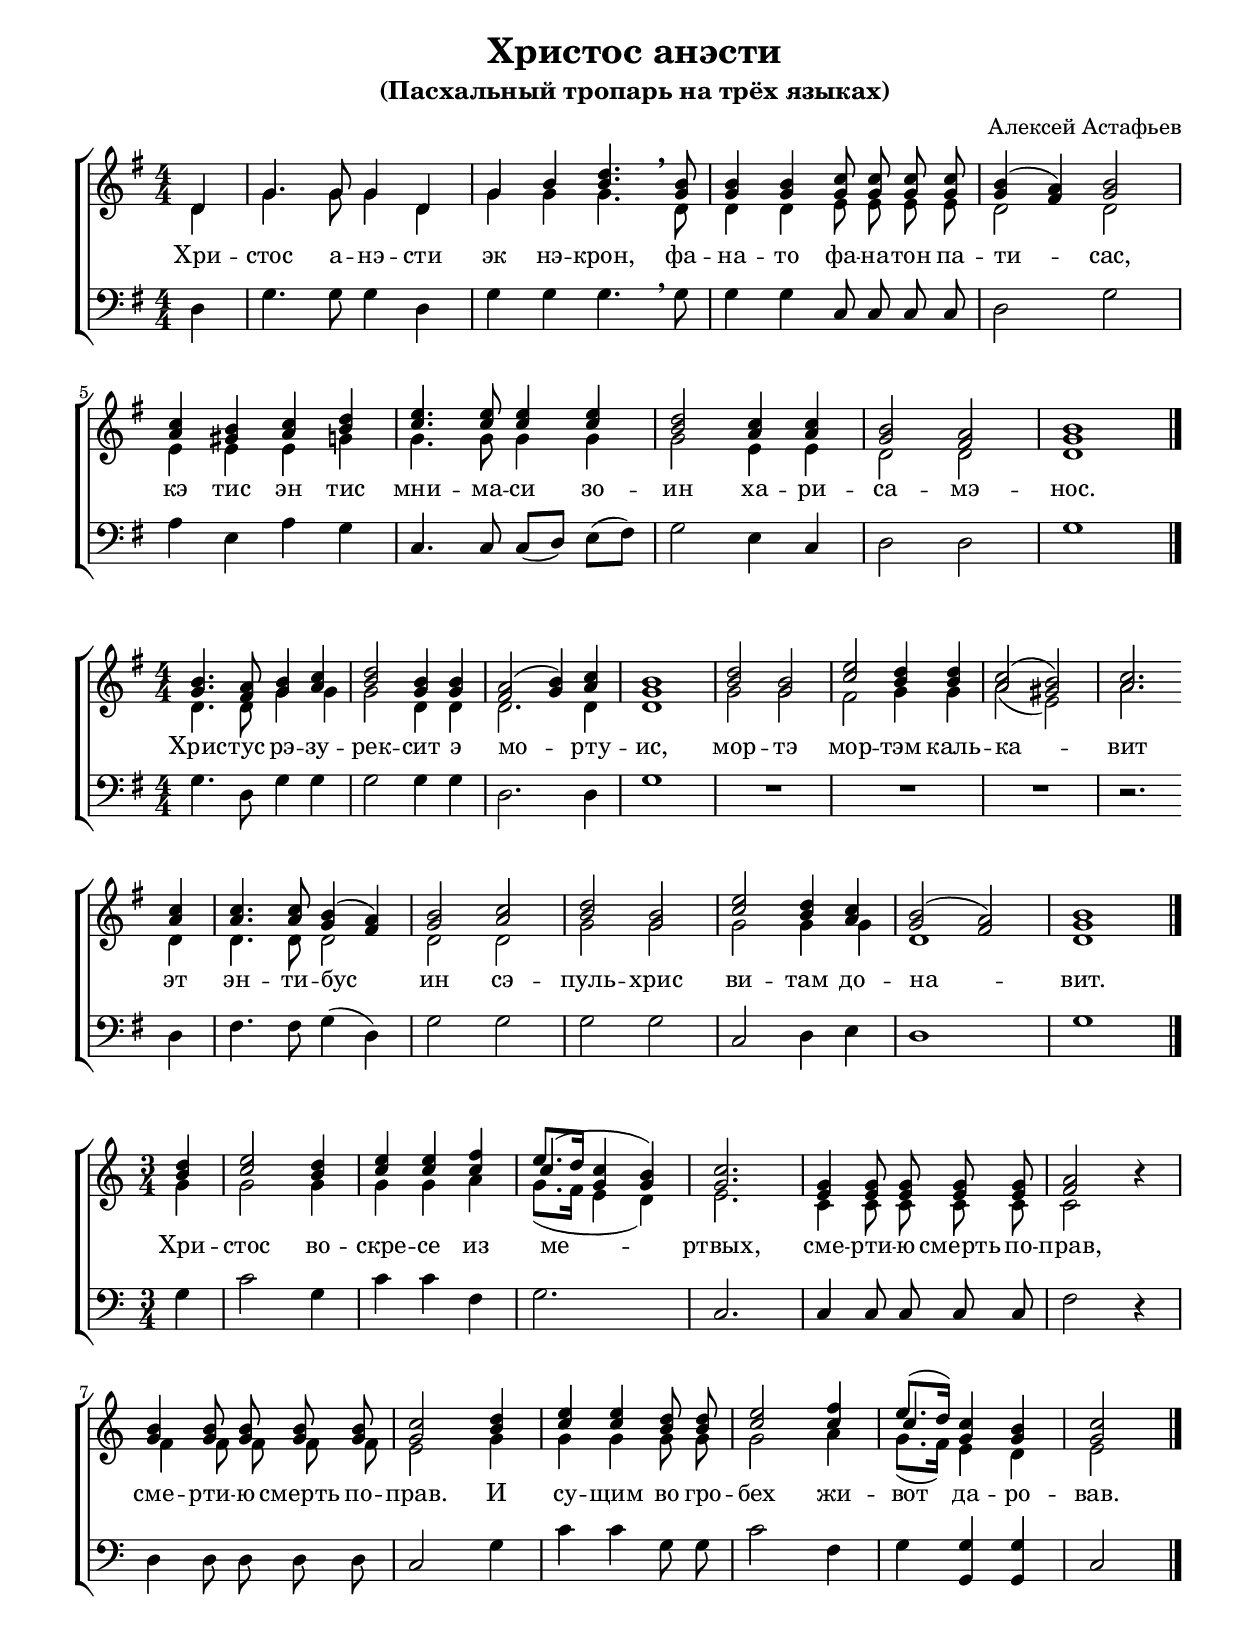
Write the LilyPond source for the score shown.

\version "2.18.2"

% закомментируйте строку ниже, чтобы получался pdf с навигацией
%#(ly:set-option 'point-and-click #f)
#(ly:set-option 'midi-extension "mid")
#(set-default-paper-size "a4")
#(set-global-staff-size 19.5)

\header {
  title = "Христос анэсти"
  subtitle = "(Пасхальный тропарь на трёх языках)"
  composer = "Алексей Астафьев"
  % Удалить строку версии LilyPond 
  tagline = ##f
}

global = {
  \numericTimeSignature
  \autoBeamOff
}

partialfour = { \set Timing.measurePosition = #(ly:make-moment -1/4) }

%make visible number of every 2-nd bar
secondbar = {
  \override Score.BarNumber.break-visibility = #end-of-line-invisible
  \set Score.barNumberVisibility = #(every-nth-bar-number-visible 2)
}

%use this as temporary line break
abr = { \break }

% uncommend next line when finished
abr = {}

%once hide accidental (runaround for cadenza
nat = { \once \hide Accidental }

sopvoice = \relative c' {
  \global
  \dynamicUp
  \key g \major
  \time 4/4
  \partialfour d4 
  g4. g8 g4 d |
  g b <b d>4. \breathe <g b>8 |
  q4 q <g c>8 q q q |
  <g b>4( <fis a>) <g b>2 | \abr
  <a c>4 <gis b> <a c> <b d> |
  <c e>4. q8 q4 q |
  <b d>2 <a c>4 q |
  <g b>2 <fis a> |
  <g b>1 \bar "|."
}

sopvoicetwo = \relative c'' {
  \key g \major
  \time 4/4
  \global
  \dynamicUp
  <g b>4. <fis a>8 <g b>4 <a c> |
  <b d>2 <g b>4 q |
  <fis a>2( <g b>4) <a c> |
  <g b>1 |
  <b d>2 <g b> |
  <c e> <b d>4 q | \abr
  <a c>2( <gis b>) |
  <a c>2. \break q4 |
  q4. q8 <g b>4( <fis a>) |
  <g b>2 <a c> |
  <b d> <g b> |
  <c e> <b d>4 <a c> |
  <g b>2( <fis a>) |
  <g b>1 \bar "|."
}

sopvoicethree = \relative c'' {
  \key c \major
  \time 3/4
  \global
  \dynamicUp
  \partialfour <b d>4 
  <c e>2 <b d>4 |
  <c e>4 q <c f>4 |
  << {\shiftOnn c4(} \new Voice {\voiceThree e8.[ d16]} >> <g, c>4 <g b>) |
  <g c>2. |
  <e g>4 q8 q q q |
  <f a>2 r4 | \abr
  <g b>4 q8 q q q |
  <g c>2 <b d>4 |
  <c e>4 q <b d>8 q |
  <c e>2 <c f>4 |
  << {\shiftOnn c} \new Voice { \voiceThree e8.[( d16]) } >> <g, c>4 <g b> |
  <g c>2 \bar "|."
}


altvoice = \relative c' {
  \key g \major
  \time 4/4
  \global
  \dynamicUp 
  \partialfour d4 
  g4. g8 g4 d |
  g g g4. \breathe d8 |
  d4 d e8 e e e |
  d2 d |
  e4 e e g |
  g4. g8 g4 g |
  g2 e4 e |
  d2 d |
  d1
  
}

altvoicetwo = \relative c' {
  \key g \major
  \time 4/4
  \global
  \dynamicUp  
  d4. d8 g4 g |
  g2 d4 d |
  d2. d4 |
  d1 |
  g2 g |
  fis g4 g |
  a2( e) |
  a2. d,4 |
  d4. d8 d2 |
  d d |
  g g |
  g g4 g |
  d1 d
}

altvoicethree = \relative c'' {
  \key c \major
  \time 3/4
  \global
  \dynamicUp  
  \partialfour g4 
  g2 g4 |
  g4 g a4 |
  g8.([ f16] e4 d) |
  e2. |
  c4 c8 c c c |
  c2 r4 |
  f4 f8 f f f |
  e2 g4 |
  g g g8 g |
  g2 a4 |
  g8.[( f16]) e4 d |
  e2
}

bassvoice = \relative c {
  \key g \major
  \time 4/4
  \global
  \dynamicUp
  \partialfour d4 
  g4. g8 g4 d |
  g g g4. \breathe g8 |
  g4 g c,8 c c c |
  d2 g |
  a4 e a g |
  c,4. c8 c[( d]) e[( fis]) |
  g2 e4 c |
  d2 d |
  g1
}

bassvoicetwo = \relative c' {
  \key g \major
  \time 4/4
  \global
  \dynamicUp
  g4. d8 g4 g |
  g2 g4 g |
  d2. d4 |
  g1 |
  R1*3 |
  r2. d4 |
  fis4. fis8 g4( d) |
  g2 g |
  g g |
  c, d4 e |
  d1 |
  g
}

bassvoicethree = \relative c' {
  \key c \major
  \time 3/4
  \global
  \dynamicUp
  \partialfour g4 
  c2 g4 |
  c4 c f,4 |
  g2. |
  c, |
  c4 c8 c c c |
  f2 r4 |
  d4 d8 d d d |
  c2 g'4 |
  c c g8 g |
  c2 f,4 |
  g <g g,> q |
  c,2
}

lyricscore = \lyricmode {
  Хри -- стос а -- нэ -- сти эк нэ -- крон,
  фа -- на -- то фа -- на -- тон па -- ти -- сас,
  кэ тис эн тис мни -- ма -- си зо -- ин
  ха -- ри -- са -- мэ -- нос.
}

lyricscoretwo = \lyricmode {
  Хрис -- тус рэ -- зу -- рек -- сит э мо -- рту -- ис,
  мор -- тэ мор -- тэм каль -- ка -- вит
  эт эн -- ти -- бус ин сэ -- пуль -- хрис ви -- там до -- на -- вит.
}

lyricscorethree = \lyricmode {
  Хри -- стос во -- скре -- се из ме -- ртвых,
  сме -- рти -- ю смерть по -- прав,
  сме -- рти -- ю смерть по -- прав.
  И су -- щим во гро -- бех жи -- вот да -- ро -- вав.
}


\bookpart {
  \paper {
    top-margin = 15
    left-margin = 15
    right-margin = 10
    bottom-margin = 15
    indent = 0
    ragged-bottom = ##f
  }
  \score {
    %  \transpose c bes {
    \new ChoirStaff <<
      \new Staff = "upstaff" \with {
        midiInstrument = "voice oohs"
      } <<
        \new Voice = "soprano" { \voiceOne \sopvoice }
        \new Voice  = "alto" { \voiceTwo \altvoice }
      >> 
      
      \new Lyrics = "sopranos"
      % or: \new Lyrics \lyricsto "soprano" { \lyricscore }
      % alternative lyrics above up staff
      %\new Lyrics \with {alignAboveContext = "upstaff"} \lyricsto "soprano" \lyricst
      
      \new Staff = "downstaff" \with {
        midiInstrument = "voice oohs"
      } <<
        \new Voice = "bass" { \oneVoice \clef bass \bassvoice }
      >>
      \context Lyrics = "sopranos" {
        \lyricsto "soprano" {
          \lyricscore
        }
      }
    >>
    %  }  % transposeµ
    \layout { 
    }
  }
  
    \score {
    %  \transpose c bes {
    \new ChoirStaff <<
      \new Staff = "upstaff" \with {
        midiInstrument = "voice oohs"
      } <<
        \new Voice = "soprano" { \voiceOne \sopvoicetwo }
        \new Voice  = "alto" { \voiceTwo \altvoicetwo }
      >> 
      
      \new Lyrics = "sopranos"
      % or: \new Lyrics \lyricsto "soprano" { \lyricscore }
      % alternative lyrics above up staff
      %\new Lyrics \with {alignAboveContext = "upstaff"} \lyricsto "soprano" \lyricst
      
      \new Staff = "downstaff" \with {
        midiInstrument = "voice oohs"
      } <<
        \new Voice = "bass" { \oneVoice \clef bass \bassvoicetwo }
      >>
      \context Lyrics = "sopranos" {
        \lyricsto "soprano" {
          \lyricscoretwo
        }
      }
    >>
    %  }  % transposeµ
    \layout { 
    }
  }
  
    \score {
    %  \transpose c bes {
    \new ChoirStaff <<
      \new Staff = "upstaff" \with {
        midiInstrument = "voice oohs"
      } <<
        \new Voice = "soprano" { \voiceOne \sopvoicethree }
        \new Voice  = "alto" { \voiceTwo \altvoicethree }
      >> 
      
      \new Lyrics = "sopranos"
      % or: \new Lyrics \lyricsto "soprano" { \lyricscore }
      % alternative lyrics above up staff
      %\new Lyrics \with {alignAboveContext = "upstaff"} \lyricsto "soprano" \lyricst
      
      \new Staff = "downstaff" \with {
        midiInstrument = "voice oohs"
      } <<
        \new Voice = "bass" { \oneVoice \clef bass \bassvoicethree }
      >>
      \context Lyrics = "sopranos" {
        \lyricsto "soprano" {
          \lyricscorethree
        }
      }
    >>
    %  }  % transposeµ
    \layout { 
      \context {
        \Staff
        %        \RemoveEmptyStaves
       
        \consists Merge_rests_engraver
      }
    }
  }
}

\bookpart {
  \score {
    \unfoldRepeats
    %  \transpose c bes {
    \new ChoirStaff <<
      \new Staff = "upstaff" \with {
        midiInstrument = "voice oohs"
      } <<
        \new Voice = "soprano" { \voiceOne \sopvoice \sopvoicetwo \sopvoicethree }
        \new Voice  = "alto" { \voiceTwo \altvoice \altvoicetwo \altvoicethree }
      >> 
      
      \new Lyrics = "sopranos"
      
      \new Staff = "downstaff" \with {
        midiInstrument = "voice oohs"
      } <<
        \new Voice = "bass" { \oneVoice \bassvoice \bassvoicetwo \bassvoicethree }
      >>
      \context Lyrics = "sopranos" {
        \lyricsto "soprano" {
          \lyricscore \lyricscoretwo \lyricscorethree
        }
      }
    >>
    %  }  % transposeµ
    \midi {
      \tempo 4=90
    }
  }
}
